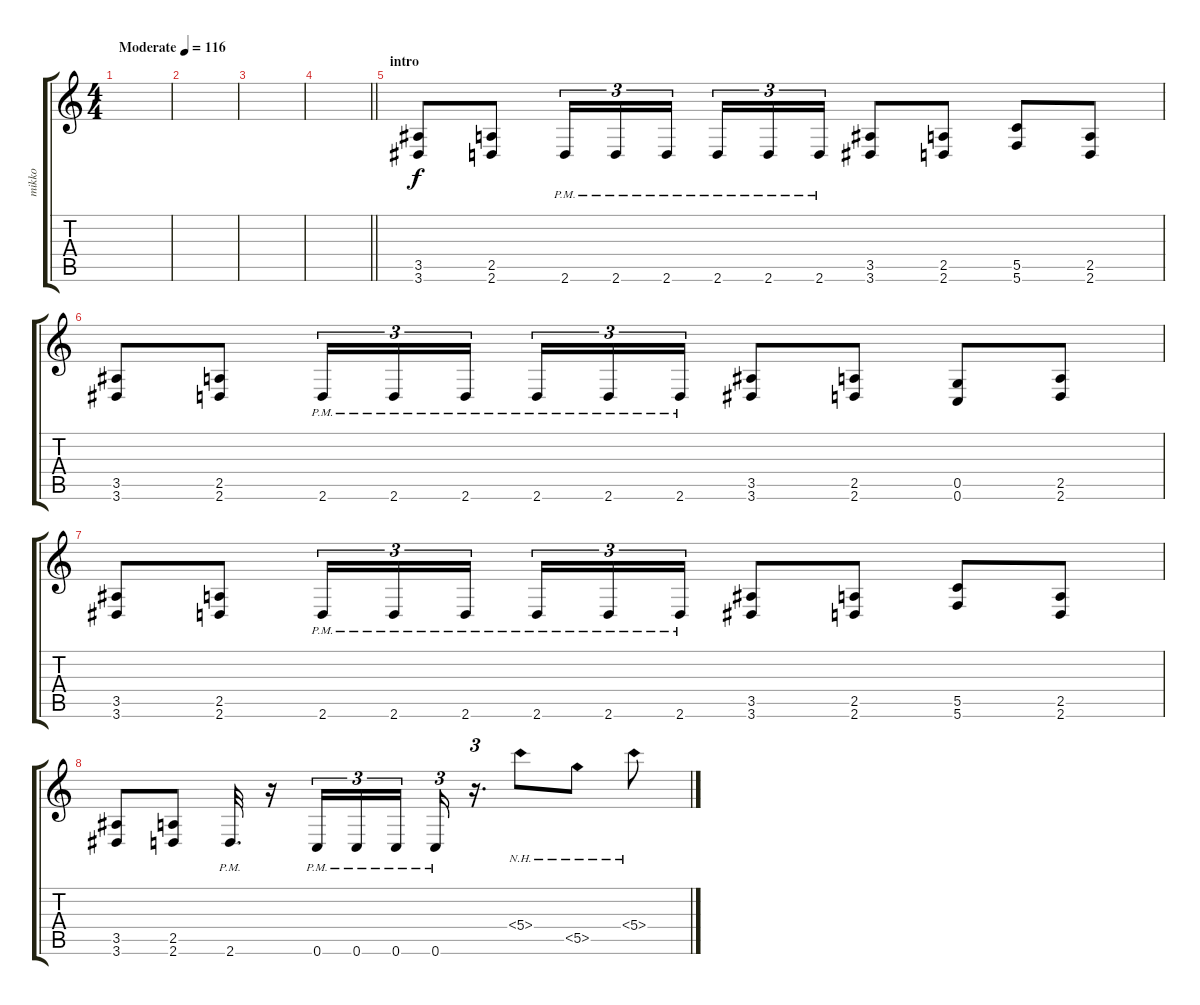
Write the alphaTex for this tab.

\track ("mikko" "mikko") {instrument distortionguitar}
\staff {score tabs}
\tuning (D4 A3 F3 C3 G2 C2) {hide}
\ts (4 4)
\tempo (116 "Moderate")
\clef g2
\ks c
|
|
|
\barLineRight lightlight
|
\section ("" "intro")
(3.5 3.6).8 (2.5 2.6).8 2.6{pm}.16{tu (3 2)} 2.6{pm}.16{tu (3 2)} 2.6{pm}.16{tu (3 2) beam splitsecondary} 2.6{pm}.16{tu (3 2)} 2.6{pm}.16{tu (3 2)} 2.6{pm}.16{tu (3 2)} (3.5 3.6).8 (2.5 2.6).8 (5.5 5.6).8 (2.5 2.6).8 |
(3.5 3.6).8 (2.5 2.6).8 2.6{pm}.16{tu (3 2)} 2.6{pm}.16{tu (3 2)} 2.6{pm}.16{tu (3 2) beam splitsecondary} 2.6{pm}.16{tu (3 2)} 2.6{pm}.16{tu (3 2)} 2.6{pm}.16{tu (3 2)} (3.5 3.6).8 (2.5 2.6).8 (0.5 0.6).8 (2.5 2.6).8 |
(3.5 3.6).8 (2.5 2.6).8 2.6{pm}.16{tu (3 2)} 2.6{pm}.16{tu (3 2)} 2.6{pm}.16{tu (3 2) beam splitsecondary} 2.6{pm}.16{tu (3 2)} 2.6{pm}.16{tu (3 2)} 2.6{pm}.16{tu (3 2)} (3.5 3.6).8 (2.5 2.6).8 (5.5 5.6).8 (2.5 2.6).8 |
(3.5 3.6).8 (2.5 2.6).8 2.6{pm}.32{d} r.16 0.6{pm}.16{tu (3 2)} 0.6{pm}.16{tu (3 2)} 0.6{pm}.16{tu (3 2) beam splitsecondary} 0.6{pm}.16{tu (3 2)} r.16{d tu (3 2)} 5.4{nh}.8 5.5{nh}.8 5.4{nh}.8
